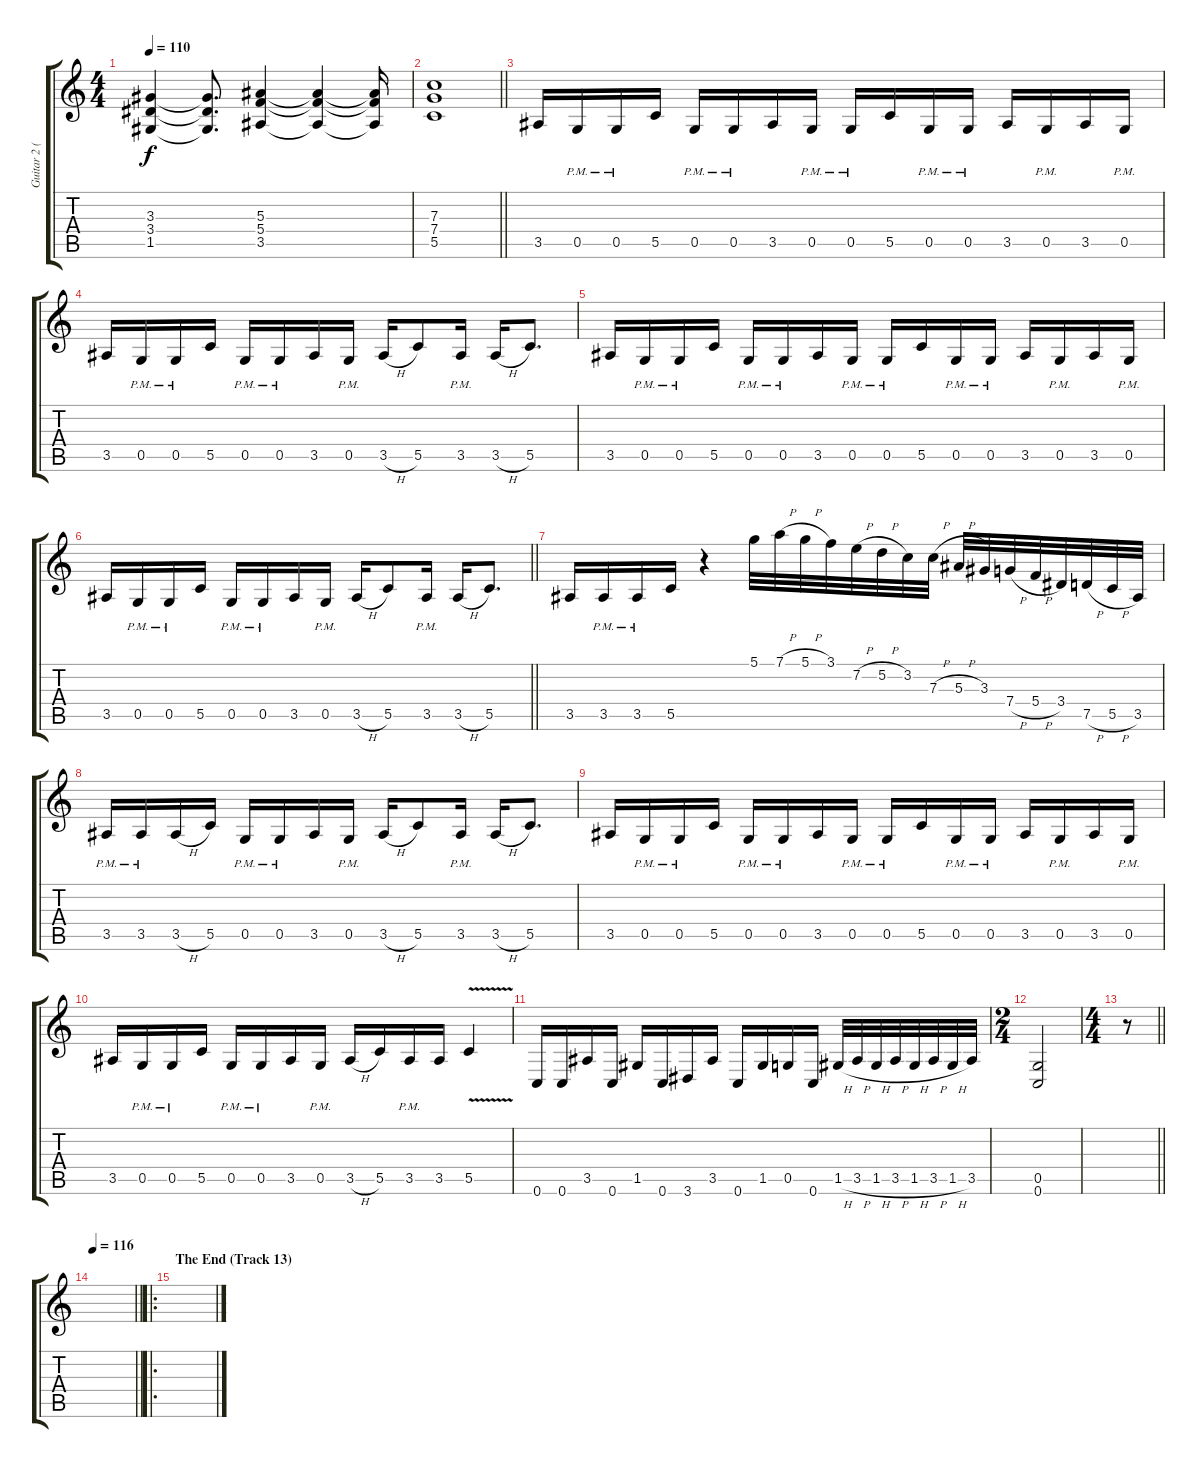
\track ("Guitar 2 (Distorted- Padget)" "Guitar 2 (") {instrument distortionguitar}
\staff {score tabs}
\tuning (D4 A3 F3 C3 G2 C2) {hide}
\ts (4 4)
\tempo 110
\clef g2
\ks c
(3.3{t} 3.4{t} 1.5{t}).4{dy f} (3.3{t} 3.4{t} 1.5{t}).8{d} (5.3 5.4 3.5).4 (5.3{t} 5.4{t} 3.5{t}).4 (5.3{t} 5.4{t} 3.5{t}).16 |
\barLineRight lightlight
(7.3 7.4 5.5).1 |
3.5.16 0.5{pm}.16 0.5{pm}.16 5.5.16 0.5{pm}.16 0.5{pm}.16 3.5.16 0.5{pm}.16 0.5{pm}.16 5.5.16 0.5{pm}.16 0.5{pm}.16 3.5.16 0.5{pm}.16 3.5.16 0.5{pm}.16 |
3.5.16 0.5{pm}.16 0.5{pm}.16 5.5.16 0.5{pm}.16 0.5{pm}.16 3.5.16 0.5{pm}.16 3.5{h}.16 5.5.8 3.5{pm}.16 3.5{h}.16 5.5.8{d} |
3.5.16 0.5{pm}.16 0.5{pm}.16 5.5.16 0.5{pm}.16 0.5{pm}.16 3.5.16 0.5{pm}.16 0.5{pm}.16 5.5.16 0.5{pm}.16 0.5{pm}.16 3.5.16 0.5{pm}.16 3.5.16 0.5{pm}.16 |
\barLineRight lightlight
3.5.16 0.5{pm}.16 0.5{pm}.16 5.5.16 0.5{pm}.16 0.5{pm}.16 3.5.16 0.5{pm}.16 3.5{h}.16 5.5.8 3.5{pm}.16 3.5{h}.16 5.5.8{d} |
3.5.16 3.5{pm}.16 3.5{pm}.16 5.5.16 r.4 5.1.32 7.1{h}.32 5.1{h}.32 3.1.32 7.2{h}.32 5.2{h}.32 3.2.32 7.3{h}.32 5.3{h}.32 3.3.32 7.4{h}.32 5.4{h}.32 3.4.32 7.5{h}.32 5.5{h}.32 3.5.32 |
3.5{pm}.16 3.5{pm}.16 3.5{h}.16 5.5.16 0.5{pm}.16 0.5{pm}.16 3.5.16 0.5{pm}.16 3.5{h}.16 5.5.8 3.5{pm}.16 3.5{h}.16 5.5.8{d} |
3.5.16 0.5{pm}.16 0.5{pm}.16 5.5.16 0.5{pm}.16 0.5{pm}.16 3.5.16 0.5{pm}.16 0.5{pm}.16 5.5.16 0.5{pm}.16 0.5{pm}.16 3.5.16 0.5{pm}.16 3.5.16 0.5{pm}.16 |
3.5.16 0.5{pm}.16 0.5{pm}.16 5.5.16 0.5{pm}.16 0.5{pm}.16 3.5.16 0.5{pm}.16 3.5{h}.16 5.5.16 3.5{pm}.16 3.5.16 5.5{v}.4{instrument guitarharmonics} |
0.6.16{instrument distortionguitar} 0.6.16 3.5.16 0.6.16 1.5.16 0.6.16 3.6.16 3.5.16 0.6.16 1.5.16 0.5.16 0.6.16 1.5{h}.32 3.5{h}.32 1.5{h}.32 3.5{h}.32 1.5{h}.32 3.5{h}.32 1.5{h}.32 3.5.32 |
\ts (2 4)
(0.5 0.6).2 |
\ts (4 4)
\barLineRight lightlight
r.8 |
\tempo 116
\barLineRight lightlight
|
\ro
\section ("" "The End (Track 13)")
